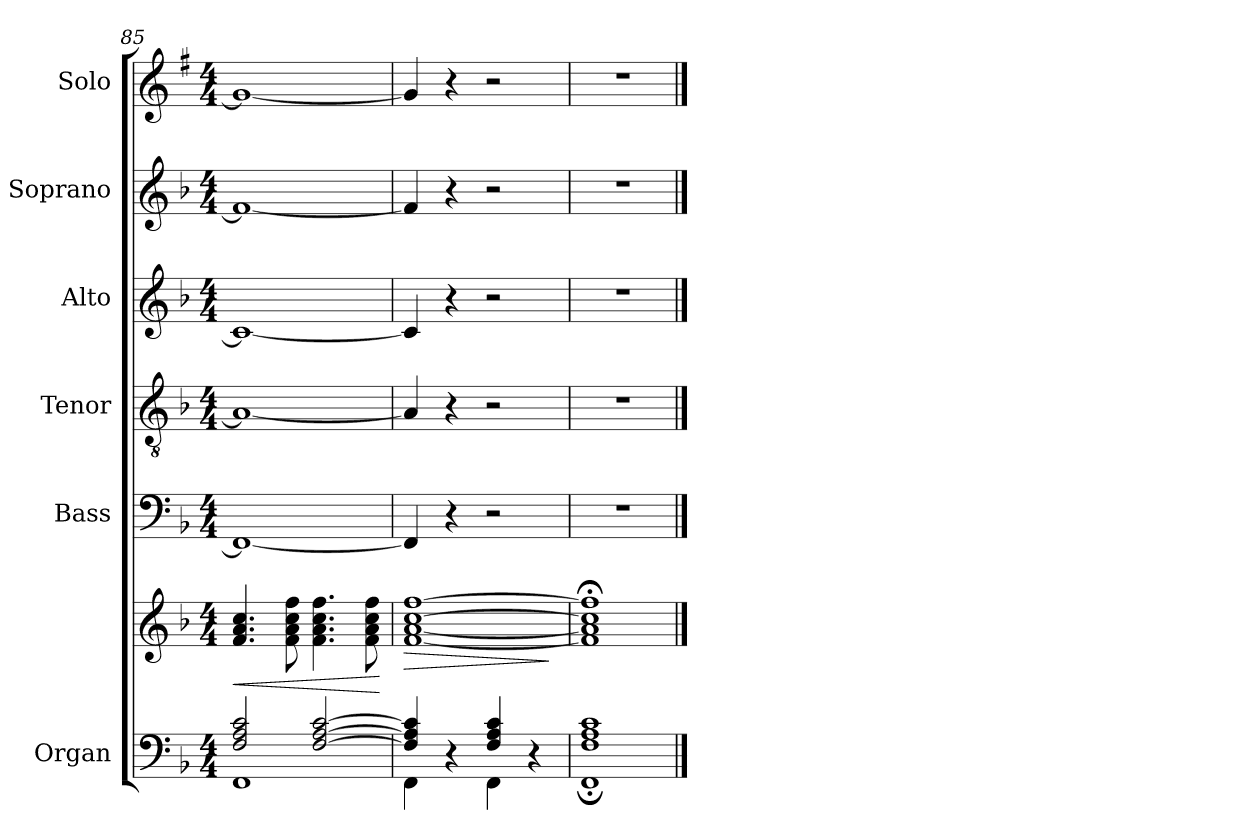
**kern	**kern	**dynam	**kern	**kern	**kern	**kern	**kern
*part6	*part6	*part6	*part5	*part4	*part3	*part2	*part1
*staff7	*staff6	*staff6/7	*staff5	*staff4	*staff3	*staff2	*staff1
*I"Organ	*	*	*I"Bass	*I"Tenor	*I"Alto	*I"Soprano	*I"Solo
*I'Org.	*	*	*I'B	*I'T	*I'A	*I'S	*
*clefF4	*clefG2	*	*clefF4	*clefGv2	*clefG2	*clefG2	*clefG2
*	*	*	*	*	*	*	*ITrd1c2
*k[b-]	*k[b-]	*	*k[b-]	*k[b-]	*k[b-]	*k[b-]	*k[b-]
*F:	*F:	*	*F:	*F:	*F:	*F:	*F:
*M4/4	*M4/4	*	*M4/4	*M4/4	*M4/4	*M4/4	*M4/4
=85	=85	=85	=85	=85	=85	=85	=85
*^	*	*	*	*	*	*	*
!	!	!	!LO:HP:b	!	!	!	!	!
2F/ 2A/ 2c/	1FF\	4.f 4.a 4.cc	<	1FF_	1A/_	1c_	1f_	1f_
.	.	8f 8a 8cc 8ff	.	.	.	.	.	.
[2F/ [2A/ [2c/	.	4.f 4.a 4.cc 4.ff	.	.	.	.	.	.
.	.	8f 8a 8cc 8ff	.	.	.	.	.	.
*v	*v	*	*	*	*	*	*	*
.	.	[	.	.	.	.	.
=86	=86	=86	=86	=86	=86	=86	=86
*^	*	*	*	*	*	*	*
!	!	!	!LO:HP:b	!	!	!	!	!
4F/] 4A/] 4c/]	4FF\	[1f [1a [1cc [1ff	>	4FF]	4A/]	4c]	4f]	4f]
4ryy	4r	.	.	4r	4r	4r	4r	4r
4F/ 4A/ 4c/	4FF\	.	.	2r	2r	2r	2r	2r
4ryy	4r	.	.	.	.	.	.	.
*v	*v	*	*	*	*	*	*	*
.	.	]	.	.	.	.	.
=87	=87	=87	=87	=87	=87	=87	=87
*^	*	*	*	*	*	*	*
1F/ 1A/ 1c/	1FF;/	1f];< 1a];< 1cc];< 1ff];<	.	1r	1r	1r	1r	1r
*v	*v	*	*	*	*	*	*	*
==	==	==	==	==	==	==	==
*-	*-	*-	*-	*-	*-	*-	*-
